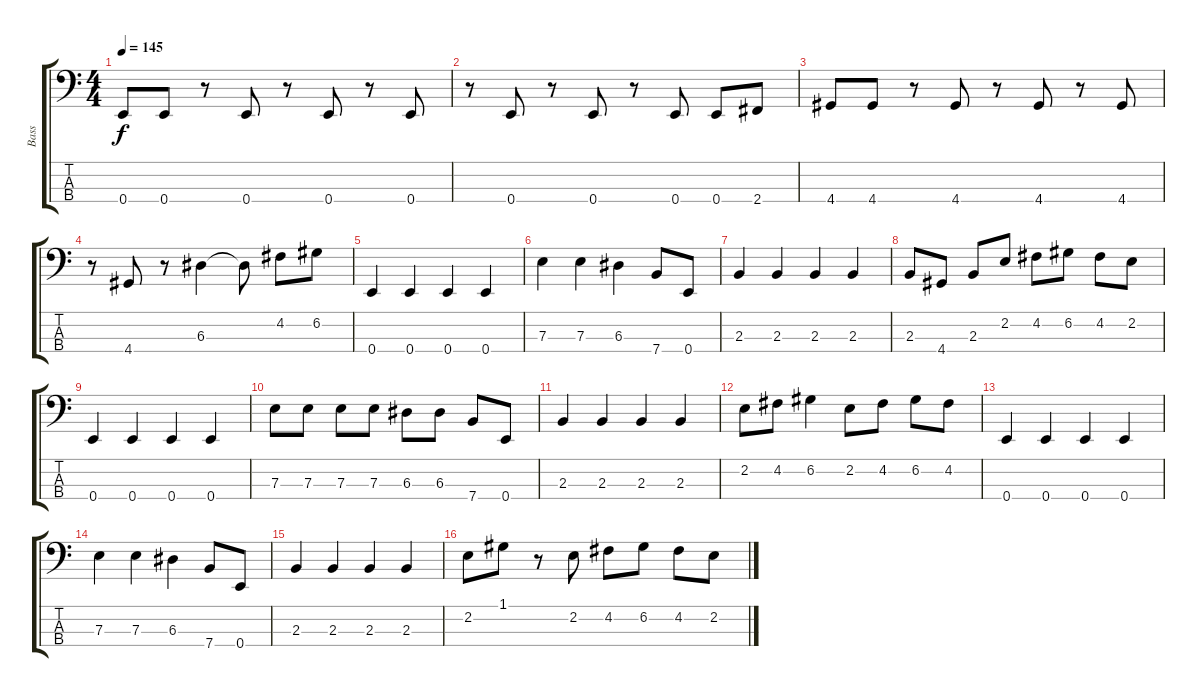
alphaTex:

\track ("Bass" "Bass") {instrument electricbasspick}
\staff {score tabs}
\tuning (G2 D2 A1 E1) {hide}
\ts (4 4)
\tempo 145
\clef f4
\ks c
0.4.8{dy f} 0.4.8 r.8 0.4.8 r.8 0.4.8 r.8 0.4.8 |
r.8 0.4.8 r.8 0.4.8 r.8 0.4.8 0.4.8 2.4.8 |
4.4.8 4.4.8 r.8 4.4.8 r.8 4.4.8 r.8 4.4.8 |
r.8 4.4.8 r.8 6.3.4 6.3{t}.8 4.2.8 6.2.8 |
0.4.4 0.4.4 0.4.4 0.4.4 |
7.3.4 7.3.4 6.3.4 7.4.8 0.4.8 |
2.3.4 2.3.4 2.3.4 2.3.4 |
2.3.8 4.4.8 2.3.8 2.2.8 4.2.8 6.2.8 4.2.8 2.2.8 |
0.4.4 0.4.4 0.4.4 0.4.4 |
7.3.8 7.3.8 7.3.8 7.3.8 6.3.8 6.3.8 7.4.8 0.4.8 |
2.3.4 2.3.4 2.3.4 2.3.4 |
2.2.8 4.2.8 6.2.4 2.2.8 4.2.8 6.2.8 4.2.8 |
0.4.4 0.4.4 0.4.4 0.4.4 |
7.3.4 7.3.4 6.3.4 7.4.8 0.4.8 |
2.3.4 2.3.4 2.3.4 2.3.4 |
2.2.8 1.1.8 r.8 2.2.8 4.2.8 6.2.8 4.2.8 2.2.8
